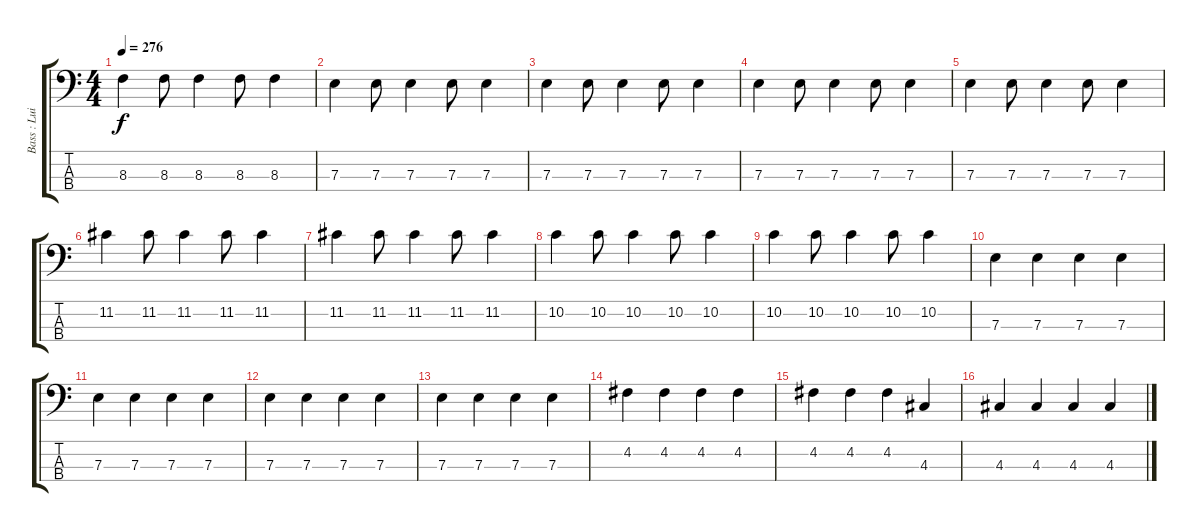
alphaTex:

\track ("Bass : Luis Mariutti" "Bass : Lui") {instrument slapbass1}
\staff {score tabs}
\tuning (G2 D2 A1 E1) {hide}
\ts (4 4)
\tempo 276
\clef f4
\ks c
8.3.4{dy f} 8.3.8 8.3.4 8.3.8 8.3.4 |
7.3.4 7.3.8 7.3.4 7.3.8 7.3.4 |
7.3.4 7.3.8 7.3.4 7.3.8 7.3.4 |
7.3.4 7.3.8 7.3.4 7.3.8 7.3.4 |
7.3.4 7.3.8 7.3.4 7.3.8 7.3.4 |
11.2.4 11.2.8 11.2.4 11.2.8 11.2.4 |
11.2.4 11.2.8 11.2.4 11.2.8 11.2.4 |
10.2.4 10.2.8 10.2.4 10.2.8 10.2.4 |
10.2.4 10.2.8 10.2.4 10.2.8 10.2.4 |
7.3.4 7.3.4 7.3.4 7.3.4 |
7.3.4 7.3.4 7.3.4 7.3.4 |
7.3.4 7.3.4 7.3.4 7.3.4 |
7.3.4 7.3.4 7.3.4 7.3.4 |
4.2.4 4.2.4 4.2.4 4.2.4 |
4.2.4 4.2.4 4.2.4 4.3.4 |
4.3.4 4.3.4 4.3.4 4.3.4
